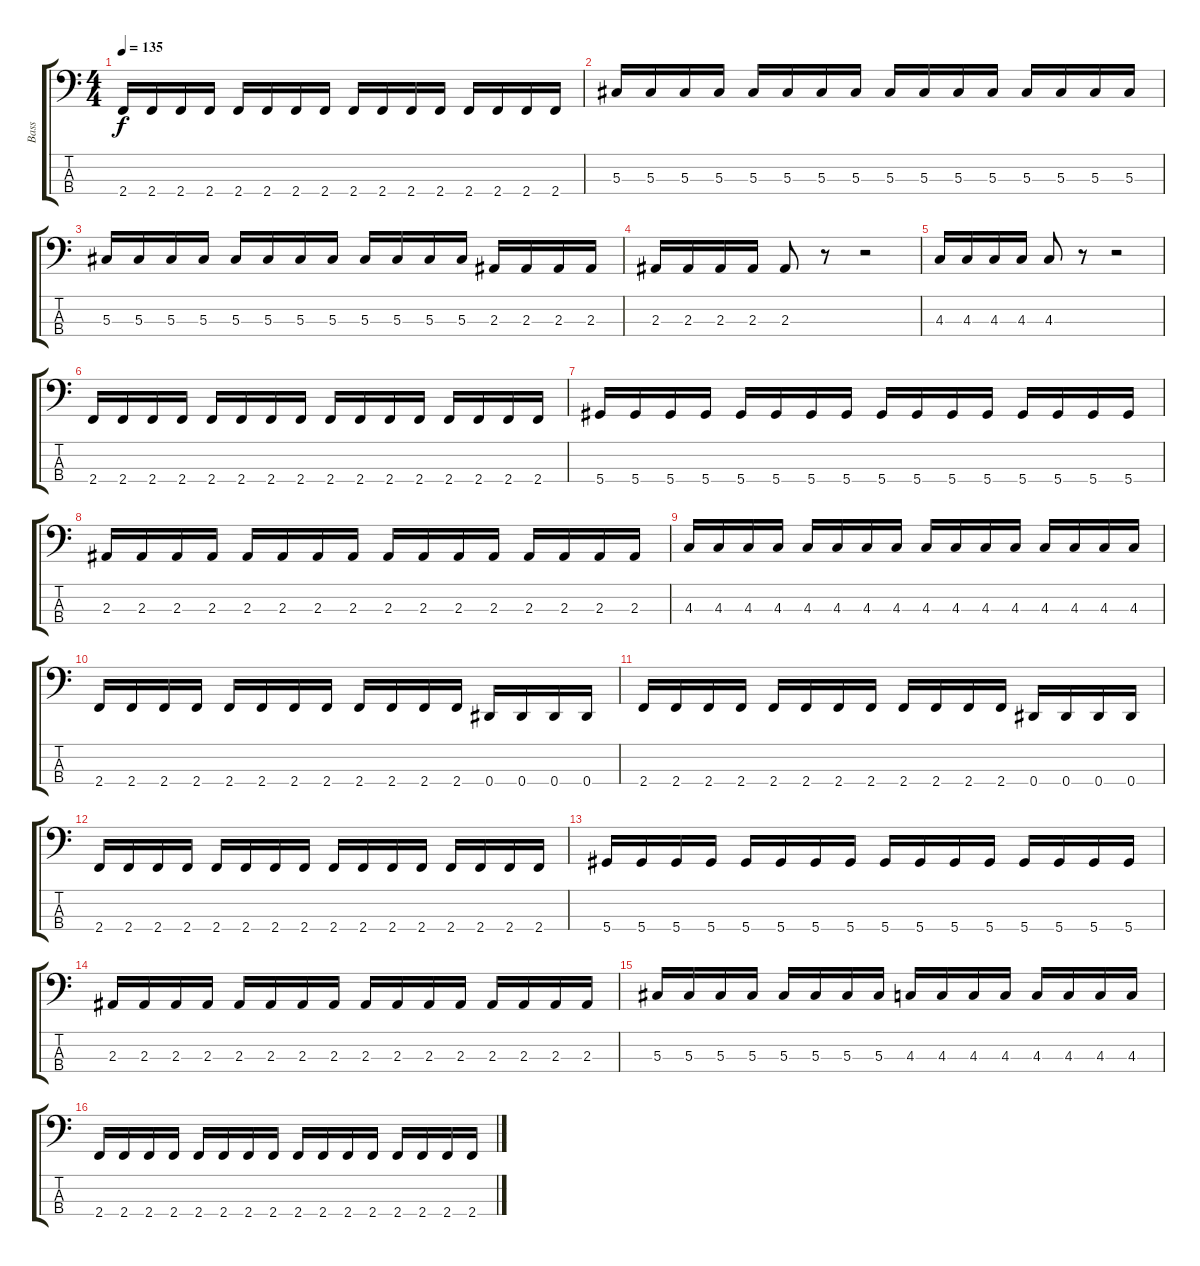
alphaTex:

\track ("Bass" "Bass") {instrument electricbasspick}
\staff {score tabs}
\tuning (Gb2 Db2 Ab1 Eb1) {hide}
\ts (4 4)
\tempo 135
\clef f4
\ks c
2.4.16{dy f} 2.4.16 2.4.16 2.4.16 2.4.16 2.4.16 2.4.16 2.4.16 2.4.16 2.4.16 2.4.16 2.4.16 2.4.16 2.4.16 2.4.16 2.4.16 |
5.3.16 5.3.16 5.3.16 5.3.16 5.3.16 5.3.16 5.3.16 5.3.16 5.3.16 5.3.16 5.3.16 5.3.16 5.3.16 5.3.16 5.3.16 5.3.16 |
5.3.16 5.3.16 5.3.16 5.3.16 5.3.16 5.3.16 5.3.16 5.3.16 5.3.16 5.3.16 5.3.16 5.3.16 2.3.16 2.3.16 2.3.16 2.3.16 |
2.3.16 2.3.16 2.3.16 2.3.16 2.3.8 r.8 r.2 |
4.3.16 4.3.16 4.3.16 4.3.16 4.3.8 r.8 r.2 |
2.4.16 2.4.16 2.4.16 2.4.16 2.4.16 2.4.16 2.4.16 2.4.16 2.4.16 2.4.16 2.4.16 2.4.16 2.4.16 2.4.16 2.4.16 2.4.16 |
5.4.16 5.4.16 5.4.16 5.4.16 5.4.16 5.4.16 5.4.16 5.4.16 5.4.16 5.4.16 5.4.16 5.4.16 5.4.16 5.4.16 5.4.16 5.4.16 |
2.3.16 2.3.16 2.3.16 2.3.16 2.3.16 2.3.16 2.3.16 2.3.16 2.3.16 2.3.16 2.3.16 2.3.16 2.3.16 2.3.16 2.3.16 2.3.16 |
4.3.16 4.3.16 4.3.16 4.3.16 4.3.16 4.3.16 4.3.16 4.3.16 4.3.16 4.3.16 4.3.16 4.3.16 4.3.16 4.3.16 4.3.16 4.3.16 |
2.4.16 2.4.16 2.4.16 2.4.16 2.4.16 2.4.16 2.4.16 2.4.16 2.4.16 2.4.16 2.4.16 2.4.16 0.4.16 0.4.16 0.4.16 0.4.16 |
2.4.16 2.4.16 2.4.16 2.4.16 2.4.16 2.4.16 2.4.16 2.4.16 2.4.16 2.4.16 2.4.16 2.4.16 0.4.16 0.4.16 0.4.16 0.4.16 |
2.4.16 2.4.16 2.4.16 2.4.16 2.4.16 2.4.16 2.4.16 2.4.16 2.4.16 2.4.16 2.4.16 2.4.16 2.4.16 2.4.16 2.4.16 2.4.16 |
5.4.16 5.4.16 5.4.16 5.4.16 5.4.16 5.4.16 5.4.16 5.4.16 5.4.16 5.4.16 5.4.16 5.4.16 5.4.16 5.4.16 5.4.16 5.4.16 |
2.3.16 2.3.16 2.3.16 2.3.16 2.3.16 2.3.16 2.3.16 2.3.16 2.3.16 2.3.16 2.3.16 2.3.16 2.3.16 2.3.16 2.3.16 2.3.16 |
5.3.16 5.3.16 5.3.16 5.3.16 5.3.16 5.3.16 5.3.16 5.3.16 4.3.16 4.3.16 4.3.16 4.3.16 4.3.16 4.3.16 4.3.16 4.3.16 |
2.4.16 2.4.16 2.4.16 2.4.16 2.4.16 2.4.16 2.4.16 2.4.16 2.4.16 2.4.16 2.4.16 2.4.16 2.4.16 2.4.16 2.4.16 2.4.16
